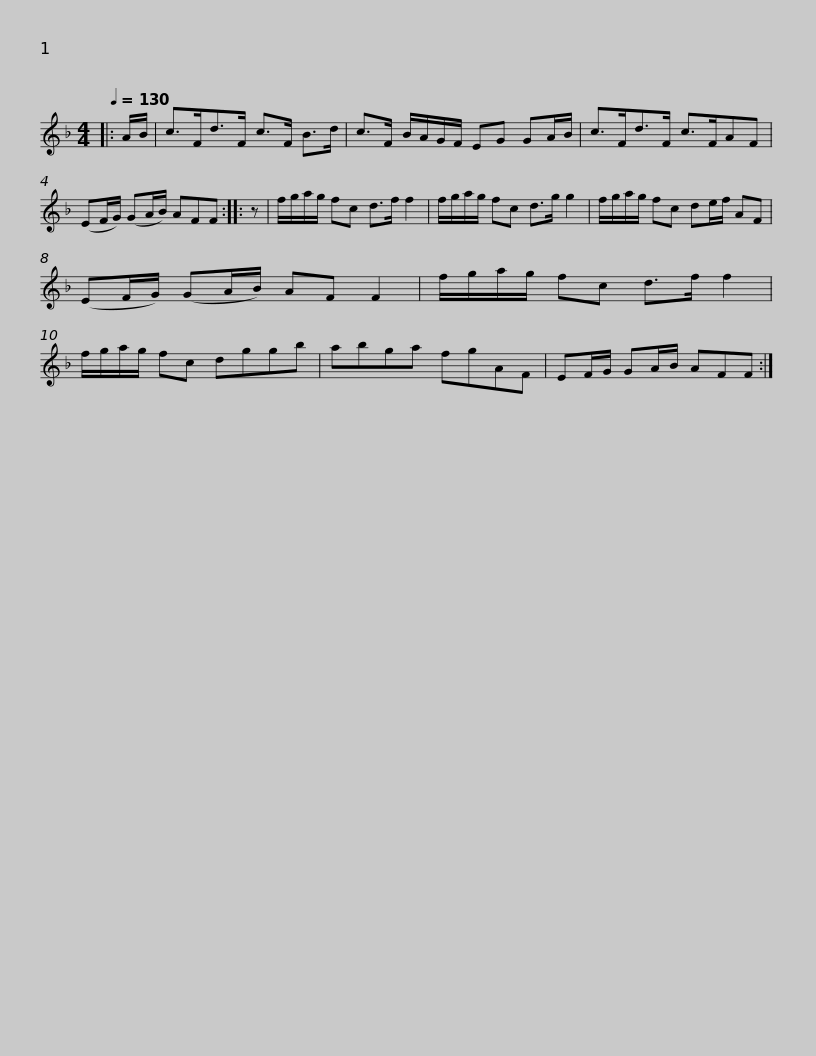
X:1
L:1/8
Q:1/4=130
M:4/4
I:linebreak $
K:F
V:1 treble
V:1
|: A/B/ | c>Fd>F c>F B>d | c>F B/A/G/F/ EG GA/B/ | c>Fd>F c>FAF | (EF/G/) (GA/B/) AFF :: %5
 z |$ f/g/a/g/ fc d>f f2 | f/g/a/g/ fc d>g g2 | f/g/a/g/ fc de/f/ AF | (EF/G/) (GA/B/) AF F2 |$ %10
 f/g/a/g/ fc d>f f2 | f/g/a/g/ fc dggb | abga fgAF | EF/G/ GA/B/ AFF :| %14
